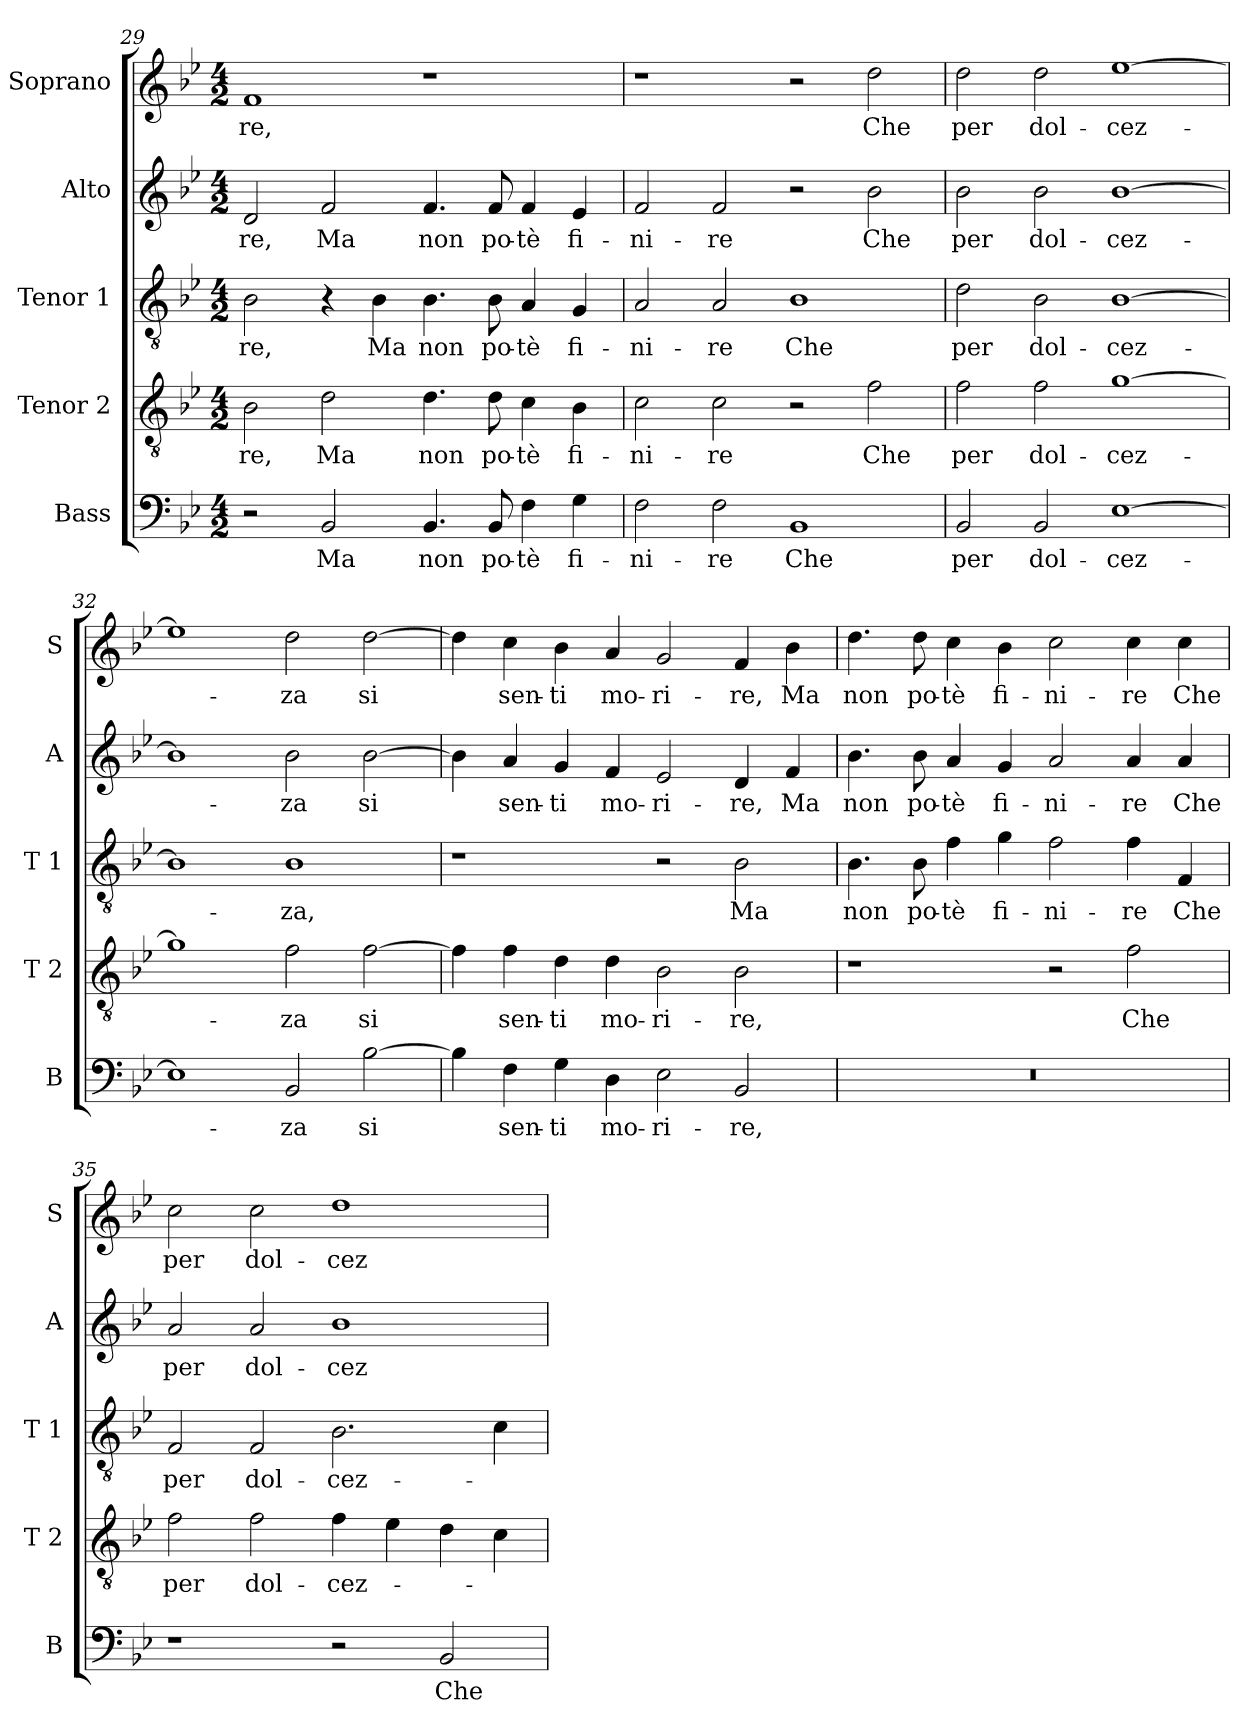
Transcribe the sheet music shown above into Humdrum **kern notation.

**kern	**text	**kern	**text	**kern	**text	**kern	**text	**kern	**text
*part5	*part5	*part4	*part4	*part3	*part3	*part2	*part2	*part1	*part1
*staff5	*staff5	*staff4	*staff4	*staff3	*staff3	*staff2	*staff2	*staff1	*staff1
*I"Bass	*	*I"Tenor 2	*	*I"Tenor 1	*	*I"Alto	*	*I"Soprano	*
*I'B	*	*I'T 2	*	*I'T 1	*	*I'A	*	*I'S	*
*clefF4	*	*clefGv2	*	*clefGv2	*	*clefG2	*	*clefG2	*
*k[b-e-]	*	*k[b-e-]	*	*k[b-e-]	*	*k[b-e-]	*	*k[b-e-]	*
*B-:	*	*B-:	*	*B-:	*	*B-:	*	*B-:	*
*M4/2	*	*M4/2	*	*M4/2	*	*M4/2	*	*M4/2	*
=29	=29	=29	=29	=29	=29	=29	=29	=29	=29
!	!	!	!LO:LY:b	!	!LO:LY:b	!	!LO:LY:b	!	!LO:LY:b
2r	.	2B-\	-re,	2B-\	-re,	2d/	-re,	1f	-re,
!	!LO:LY:b	!	!LO:LY:b	!	!	!	!LO:LY:b	!	!
2BB-/	Ma	2d\	Ma	4r	.	2f/	Ma	.	.
!	!	!	!	!	!LO:LY:b	!	!	!	!
.	.	.	.	4B-\	Ma	.	.	.	.
!	!LO:LY:b	!	!LO:LY:b	!	!LO:LY:b	!	!LO:LY:b	!	!
4.BB-/	non	4.d\	non	4.B-\	non	4.f/	non	1r	.
!	!LO:LY:b	!	!LO:LY:b	!	!LO:LY:b	!	!LO:LY:b	!	!
8BB-/	po-	8d\	po-	8B-\	po-	8f/	po-	.	.
!	!LO:LY:b	!	!LO:LY:b	!	!LO:LY:b	!	!LO:LY:b	!	!
4F\	-tè	4c\	-tè	4A/	-tè	4f/	-tè	.	.
!	!LO:LY:b	!	!LO:LY:b	!	!LO:LY:b	!	!LO:LY:b	!	!
4G\	fi-	4B-\	fi-	4G/	fi-	4e-/	fi-	.	.
=30	=30	=30	=30	=30	=30	=30	=30	=30	=30
!	!LO:LY:b	!	!LO:LY:b	!	!LO:LY:b	!	!LO:LY:b	!	!
2F\	-ni-	2c\	-ni-	2A/	-ni-	2f/	-ni-	1r	.
!	!LO:LY:b	!	!LO:LY:b	!	!LO:LY:b	!	!LO:LY:b	!	!
2F\	-re	2c\	-re	2A/	-re	2f/	-re	.	.
!	!LO:LY:b	!	!	!	!LO:LY:b	!	!	!	!
1BB-	Che	2r	.	1B-	Che	2r	.	2r	.
!	!	!	!LO:LY:b	!	!	!	!LO:LY:b	!	!LO:LY:b
.	.	2f\	Che	.	.	2b-\	Che	2dd\	Che
=31	=31	=31	=31	=31	=31	=31	=31	=31	=31
!	!LO:LY:b	!	!LO:LY:b	!	!LO:LY:b	!	!LO:LY:b	!	!LO:LY:b
2BB-/	per	2f\	per	2d\	per	2b-\	per	2dd\	per
!	!LO:LY:b	!	!LO:LY:b	!	!LO:LY:b	!	!LO:LY:b	!	!LO:LY:b
2BB-/	dol-	2f\	dol-	2B-\	dol-	2b-\	dol-	2dd\	dol-
!	!LO:LY:b	!	!LO:LY:b	!	!LO:LY:b	!	!LO:LY:b	!	!LO:LY:b
[1E-	-cez-	[1g	-cez-	[1B-	-cez-	[1b-	-cez-	[1ee-	-cez-
!!LO:LB:g=z
=32	=32	=32	=32	=32	=32	=32	=32	=32	=32
1E-]	.	1g]	.	1B-]	.	1b-]	.	1ee-]	.
!	!LO:LY:b	!	!LO:LY:b	!	!LO:LY:b	!	!LO:LY:b	!	!LO:LY:b
2BB-/	-za	2f\	-za	1B-	-za,	2b-\	-za	2dd\	-za
!	!LO:LY:b	!	!LO:LY:b	!	!	!	!LO:LY:b	!	!LO:LY:b
[2B-\	si	[2f\	si	.	.	[2b-\	si	[2dd\	si
=33	=33	=33	=33	=33	=33	=33	=33	=33	=33
4B-\]	.	4f\]	.	1r	.	4b-\]	.	4dd\]	.
!	!LO:LY:b	!	!LO:LY:b	!	!	!	!LO:LY:b	!	!LO:LY:b
4F\	sen-	4f\	sen-	.	.	4a/	sen-	4cc\	sen-
!	!LO:LY:b	!	!LO:LY:b	!	!	!	!LO:LY:b	!	!LO:LY:b
4G\	-ti	4d\	-ti	.	.	4g/	-ti	4b-\	-ti
!	!LO:LY:b	!	!LO:LY:b	!	!	!	!LO:LY:b	!	!LO:LY:b
4D\	mo-	4d\	mo-	.	.	4f/	mo-	4a/	mo-
!	!LO:LY:b	!	!LO:LY:b	!	!	!	!LO:LY:b	!	!LO:LY:b
2E-\	-ri-	2B-\	-ri-	2r	.	2e-/	-ri-	2g/	-ri-
!	!LO:LY:b	!	!LO:LY:b	!	!LO:LY:b	!	!LO:LY:b	!	!LO:LY:b
2BB-/	-re,	2B-\	-re,	2B-\	Ma	4d/	-re,	4f/	-re,
!	!	!	!	!	!	!	!LO:LY:b	!	!LO:LY:b
.	.	.	.	.	.	4f/	Ma	4b-\	Ma
=34	=34	=34	=34	=34	=34	=34	=34	=34	=34
!	!	!	!	!	!LO:LY:b	!	!LO:LY:b	!	!LO:LY:b
0r	.	1r	.	4.B-\	non	4.b-\	non	4.dd\	non
!	!	!	!	!	!LO:LY:b	!	!LO:LY:b	!	!LO:LY:b
.	.	.	.	8B-\	po-	8b-\	po-	8dd\	po-
!	!	!	!	!	!LO:LY:b	!	!LO:LY:b	!	!LO:LY:b
.	.	.	.	4f\	-tè	4a/	-tè	4cc\	-tè
!	!	!	!	!	!LO:LY:b	!	!LO:LY:b	!	!LO:LY:b
.	.	.	.	4g\	fi-	4g/	fi-	4b-\	fi-
!	!	!	!	!	!LO:LY:b	!	!LO:LY:b	!	!LO:LY:b
.	.	2r	.	2f\	-ni-	2a/	-ni-	2cc\	-ni-
!	!	!	!LO:LY:b	!	!LO:LY:b	!	!LO:LY:b	!	!LO:LY:b
.	.	2f\	Che	4f\	-re	4a/	-re	4cc\	-re
!	!	!	!	!	!LO:LY:b	!	!LO:LY:b	!	!LO:LY:b
.	.	.	.	4F/	Che	4a/	Che	4cc\	Che
=35	=35	=35	=35	=35	=35	=35	=35	=35	=35
!	!	!	!LO:LY:b	!	!LO:LY:b	!	!LO:LY:b	!	!LO:LY:b
1r	.	2f\	per	2F/	per	2a/	per	2cc\	per
!	!	!	!LO:LY:b	!	!LO:LY:b	!	!LO:LY:b	!	!LO:LY:b
.	.	2f\	dol-	2F/	dol-	2a/	dol-	2cc\	dol-
!	!	!	!LO:LY:b	!	!LO:LY:b	!	!LO:LY:b	!	!LO:LY:b
2r	.	4f\	-cez-	2.B-\	-cez-	1b-	-cez-	1dd	-cez-
.	.	4e-\	.	.	.	.	.	.	.
!	!LO:LY:b	!	!	!	!	!	!	!	!
2BB-/	Che	4d\	.	.	.	.	.	.	.
.	.	4c\	.	4c\	.	.	.	.	.
=	=	=	=	=	=	=	=	=	=
*-	*-	*-	*-	*-	*-	*-	*-	*-	*-
